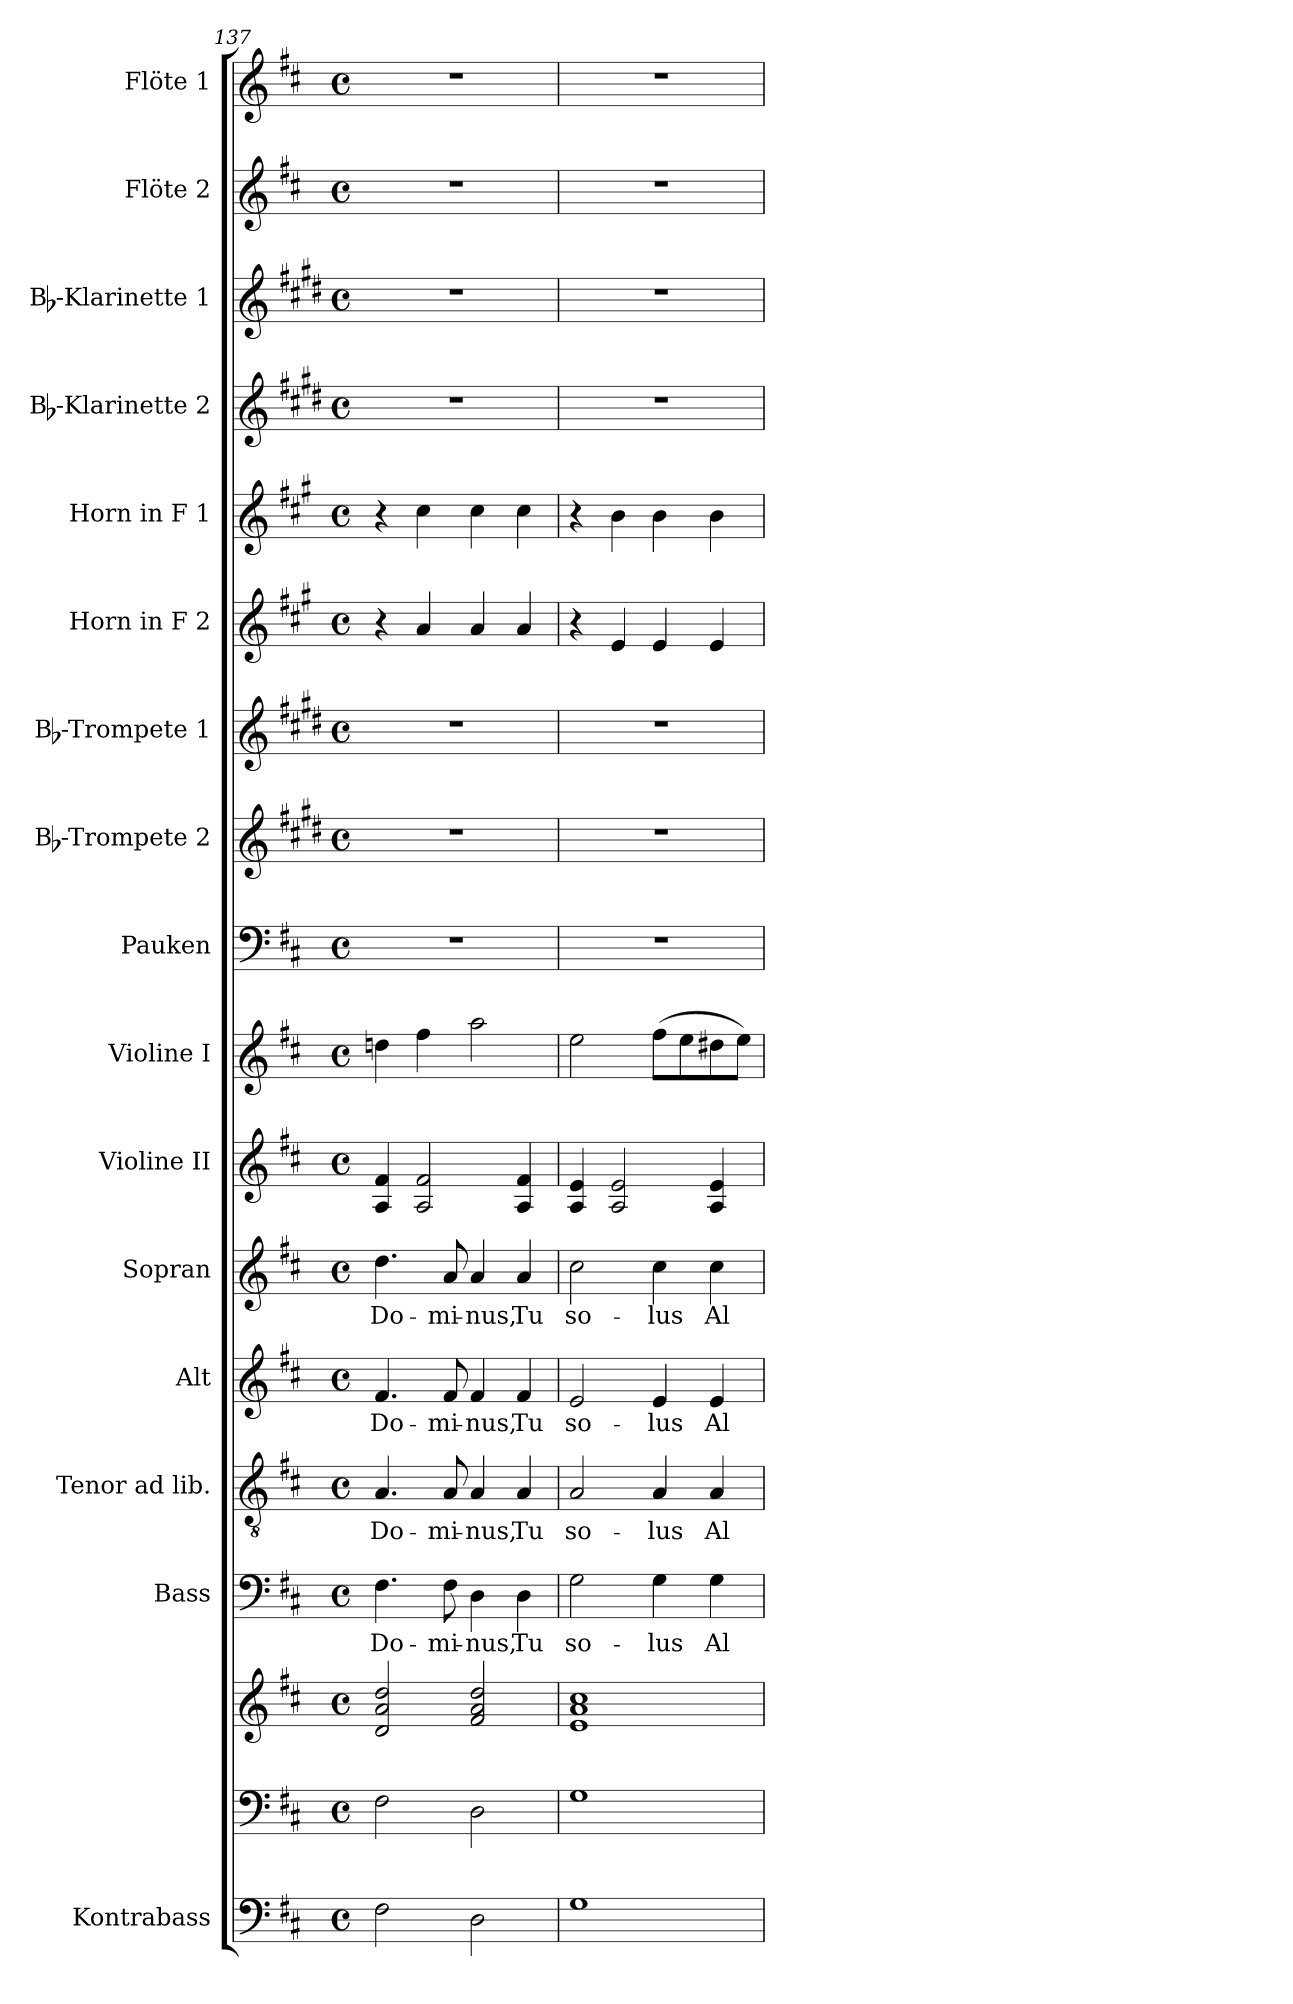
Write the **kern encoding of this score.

**kern	**kern	**kern	**kern	**text	**kern	**text	**kern	**text	**kern	**text	**kern	**kern	**kern	**kern	**kern	**kern	**kern	**kern	**kern	**kern	**kern
*part17	*part16	*part16	*part15	*part15	*part14	*part14	*part13	*part13	*part12	*part12	*part11	*part10	*part9	*part8	*part7	*part6	*part5	*part4	*part3	*part2	*part1
*staff18	*staff17	*staff16	*staff15	*staff15	*staff14	*staff14	*staff13	*staff13	*staff12	*staff12	*staff11	*staff10	*staff9	*staff8	*staff7	*staff6	*staff5	*staff4	*staff3	*staff2	*staff1
*I"Kontrabass	*	*	*I"Bass	*	*I"Tenor ad lib.	*	*I"Alt	*	*I"Sopran	*	*I"Violine II	*I"Violine I	*I"Pauken	*I"Bb-Trompete 2	*I"Bb-Trompete 1	*I"Horn in F 2	*I"Horn in F 1	*I"Bb-Klarinette 2	*I"Bb-Klarinette 1	*I"Flöte 2	*I"Flöte 1
*I'Kb.	*	*	*I'B.	*	*I'T.	*	*I'A.	*	*I'S.	*	*I'Vl. II	*I'Vl. I	*I'Pk.	*I'Bb Trp. 2	*I'Bb Trp. 1	*	*	*I'Bb Kl. 2	*I'Bb Kl. 1	*I'Fl. 2	*I'Fl. 1
*clefF4	*clefF4	*clefG2	*clefF4	*	*clefGv2	*	*clefG2	*	*clefG2	*	*clefG2	*clefG2	*clefF4	*clefG2	*clefG2	*clefG2	*clefG2	*clefG2	*clefG2	*clefG2	*clefG2
*ITrd7c12	*	*	*	*	*	*	*	*	*	*	*	*	*	*ITrd1c2	*ITrd1c2	*ITrd4c7	*ITrd4c7	*ITrd1c2	*ITrd1c2	*	*
*k[f#c#]	*k[f#c#]	*k[f#c#]	*k[f#c#]	*	*k[f#c#]	*	*k[f#c#]	*	*k[f#c#]	*	*k[f#c#]	*k[f#c#]	*k[f#c#]	*k[f#c#]	*k[f#c#]	*k[f#c#]	*k[f#c#]	*k[f#c#]	*k[f#c#]	*k[f#c#]	*k[f#c#]
*D:	*D:	*D:	*D:	*	*D:	*	*D:	*	*D:	*	*D:	*D:	*D:	*D:	*D:	*D:	*D:	*D:	*D:	*D:	*D:
*M4/4	*M4/4	*M4/4	*M4/4	*	*M4/4	*	*M4/4	*	*M4/4	*	*M4/4	*M4/4	*M4/4	*M4/4	*M4/4	*M4/4	*M4/4	*M4/4	*M4/4	*M4/4	*M4/4
*met(c)	*met(c)	*met(c)	*met(c)	*	*met(c)	*	*met(c)	*	*met(c)	*	*met(c)	*met(c)	*met(c)	*met(c)	*met(c)	*met(c)	*met(c)	*met(c)	*met(c)	*met(c)	*met(c)
=137	=137	=137	=137	=137	=137	=137	=137	=137	=137	=137	=137	=137	=137	=137	=137	=137	=137	=137	=137	=137	=137
!	!	!	!	!LO:LY:b	!	!LO:LY:b	!	!LO:LY:b	!	!LO:LY:b	!	!	!	!	!	!	!	!	!	!	!
2FF#\	2F#\	2d/ 2a/ 2dd/	4.F#\	Do-	4.A/	Do-	4.f#/	Do-	4.dd\	Do-	4A/ 4f#/	4ddn\	1r	1r	1r	4r	4r	1r	1r	1r	1r
.	.	.	.	.	.	.	.	.	.	.	2A/ 2f#/	4ff#\	.	.	.	4d/	4f#\	.	.	.	.
!	!	!	!	!LO:LY:b	!	!LO:LY:b	!	!LO:LY:b	!	!LO:LY:b	!	!	!	!	!	!	!	!	!	!	!
.	.	.	8F#\	-mi-	8A/	-mi-	8f#/	-mi-	8a/	-mi-	.	.	.	.	.	.	.	.	.	.	.
!	!	!	!	!LO:LY:b	!	!LO:LY:b	!	!LO:LY:b	!	!LO:LY:b	!	!	!	!	!	!	!	!	!	!	!
2DD\	2D\	2f#/ 2a/ 2dd/	4D\	-nus,	4A/	-nus,	4f#/	-nus,	4a/	-nus,	.	2aa\	.	.	.	4d/	4f#\	.	.	.	.
!	!	!	!	!LO:LY:b	!	!LO:LY:b	!	!LO:LY:b	!	!LO:LY:b	!	!	!	!	!	!	!	!	!	!	!
.	.	.	4D\	Tu	4A/	Tu	4f#/	Tu	4a/	Tu	4A/ 4f#/	.	.	.	.	4d/	4f#\	.	.	.	.
!!LO:PB:g=z
=138	=138	=138	=138	=138	=138	=138	=138	=138	=138	=138	=138	=138	=138	=138	=138	=138	=138	=138	=138	=138	=138
!	!	!	!	!LO:LY:b	!	!LO:LY:b	!	!LO:LY:b	!	!LO:LY:b	!	!	!	!	!	!	!	!	!	!	!
1GG	1G	1e 1a 1cc#	2G\	so-	2A/	so-	2e/	so-	2cc#\	so-	4A/ 4e/	2ee\	1r	1r	1r	4r	4r	1r	1r	1r	1r
.	.	.	.	.	.	.	.	.	.	.	2A/ 2e/	.	.	.	.	4A/	4e\	.	.	.	.
!	!	!	!	!LO:LY:b	!	!LO:LY:b	!	!LO:LY:b	!	!LO:LY:b	!	!	!	!	!	!	!	!	!	!	!
.	.	.	4G\	-lus	4A/	-lus	4e/	-lus	4cc#\	-lus	.	(>8ff#\L	.	.	.	4A/	4e\	.	.	.	.
.	.	.	.	.	.	.	.	.	.	.	.	8ee\	.	.	.	.	.	.	.	.	.
!	!	!	!	!LO:LY:b	!	!LO:LY:b	!	!LO:LY:b	!	!LO:LY:b	!	!	!	!	!	!	!	!	!	!	!
.	.	.	4G\	Al-	4A/	Al-	4e/	Al-	4cc#\	Al-	4A/ 4e/	8dd#X\	.	.	.	4A/	4e\	.	.	.	.
.	.	.	.	.	.	.	.	.	.	.	.	8ee\J)	.	.	.	.	.	.	.	.	.
=	=	=	=	=	=	=	=	=	=	=	=	=	=	=	=	=	=	=	=	=	=
*-	*-	*-	*-	*-	*-	*-	*-	*-	*-	*-	*-	*-	*-	*-	*-	*-	*-	*-	*-	*-	*-
